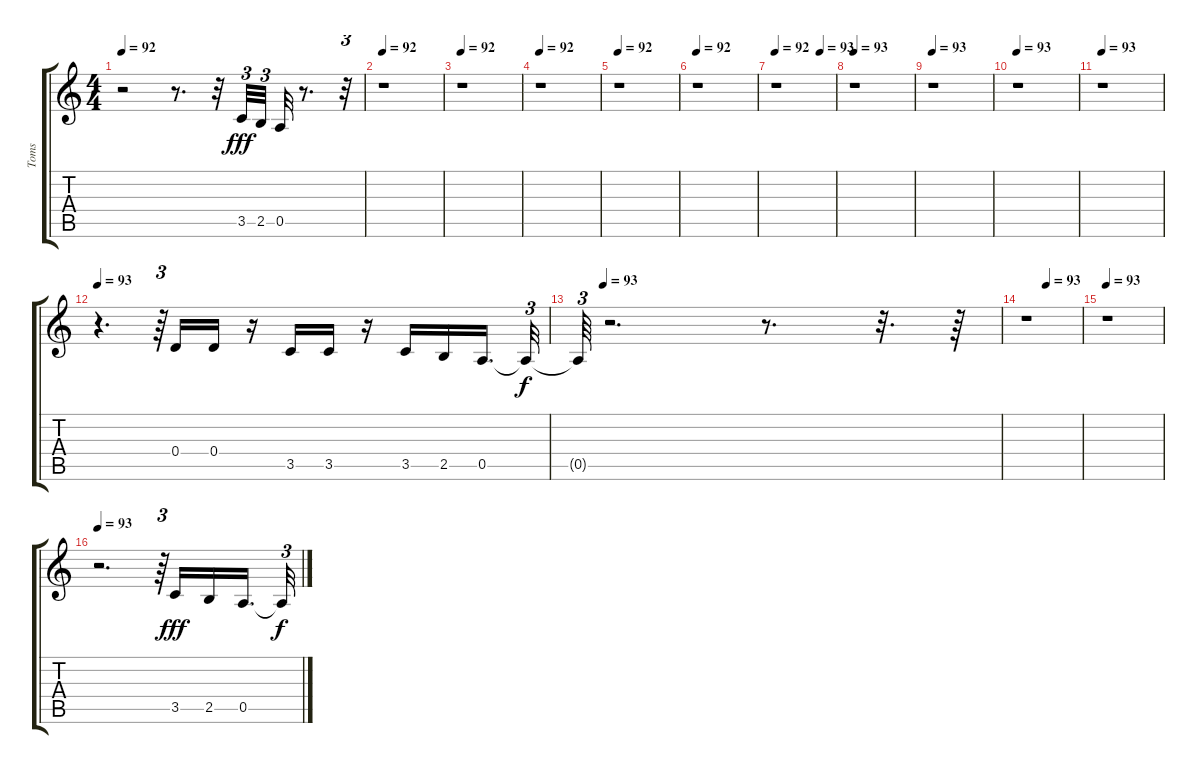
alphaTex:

\track ("Toms" "Toms") {instrument acousticbass}
\staff {score tabs}
\tuning (E4 B3 G3 D3 A2 E2) {hide}
\ts (4 4)
\tempo 92
\clef g2
\ks c
r.2{dy fff} r.8{d} r.32 3.5.32{tu (3 2)} 2.5.32{tu (3 2)} 0.5.32 r.8{d} r.32{tu (3 2)} |
\tempo 92
r.1 |
\tempo 92
r.1 |
\tempo 92
r.1 |
\tempo 92
r.1 |
\tempo 92
r.1 |
\tempo 92
\tempo (93 0.75)
r.1 |
\tempo 93
r.1 |
\tempo 93
r.1 |
\tempo 93
r.1 |
\tempo 93
r.1 |
\tempo 93
r.4{d} r.64{tu (3 2)} 0.4.16 0.4.16 r.16 3.5.16 3.5.16 r.16 3.5.16 2.5.16 0.5.16{d} 0.5{t}.32{tu (3 2) dy f} |
\tempo (93 0.0625)
0.5{t}.64{tu (3 2)} r.2{d} r.8{d} r.32{d} r.64 |
\tempo (93 0.375)
r.1 |
\tempo 93
r.1 |
\tempo 93
r.2{d} r.64{tu (3 2)} 3.5.16{dy fff} 2.5.16 0.5.16{d} 0.5{t}.32{tu (3 2) dy f}
